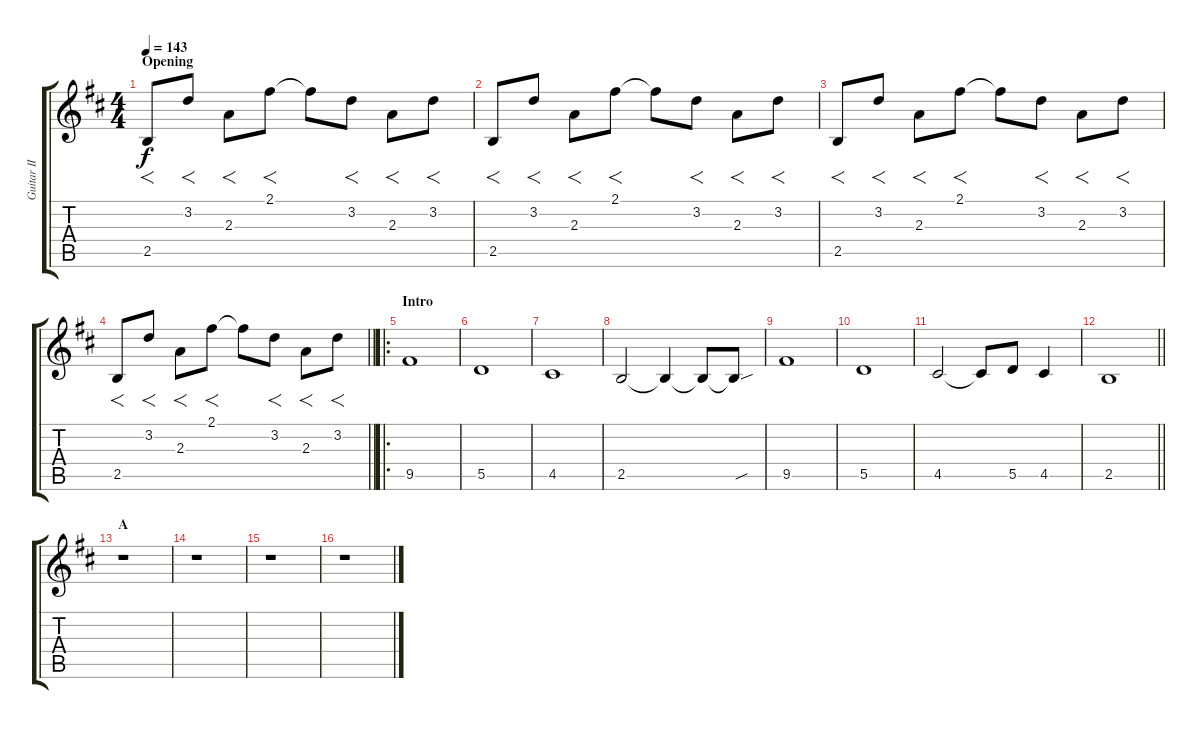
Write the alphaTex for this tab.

\track ("Guitar II" "Guitar II") {instrument overdrivenguitar}
\staff {score tabs}
\tuning (E4 B3 G3 D3 A2 E2) {hide}
\ts (4 4)
\section ("" "Opening")
\tempo 143
\clef g2
\ks d
2.5.8{f dy f instrument overdrivenguitar} 3.2.8{f} 2.3.8{f} 2.1.8{f} 2.1{t}.8 3.2.8{f} 2.3.8{f} 3.2.8{f} |
2.5.8{f} 3.2.8{f} 2.3.8{f} 2.1.8{f} 2.1{t}.8 3.2.8{f} 2.3.8{f} 3.2.8{f} |
2.5.8{f} 3.2.8{f} 2.3.8{f} 2.1.8{f} 2.1{t}.8 3.2.8{f} 2.3.8{f} 3.2.8{f} |
\barLineRight lightlight
2.5.8{f} 3.2.8{f} 2.3.8{f} 2.1.8{f} 2.1{t}.8 3.2.8{f} 2.3.8{f} 3.2.8{f} |
\ro
\section ("" "Intro")
9.5.1 |
5.5.1 |
4.5.1 |
2.5.2 2.5{t}.4 2.5{t}.8 2.5{sou t}.8 |
9.5.1 |
5.5.1 |
4.5.2 4.5{t}.8 5.5.8 4.5.4 |
\barLineRight lightlight
2.5.1 |
\section ("" "A")
r.1 |
r.1 |
r.1 |
r.1
